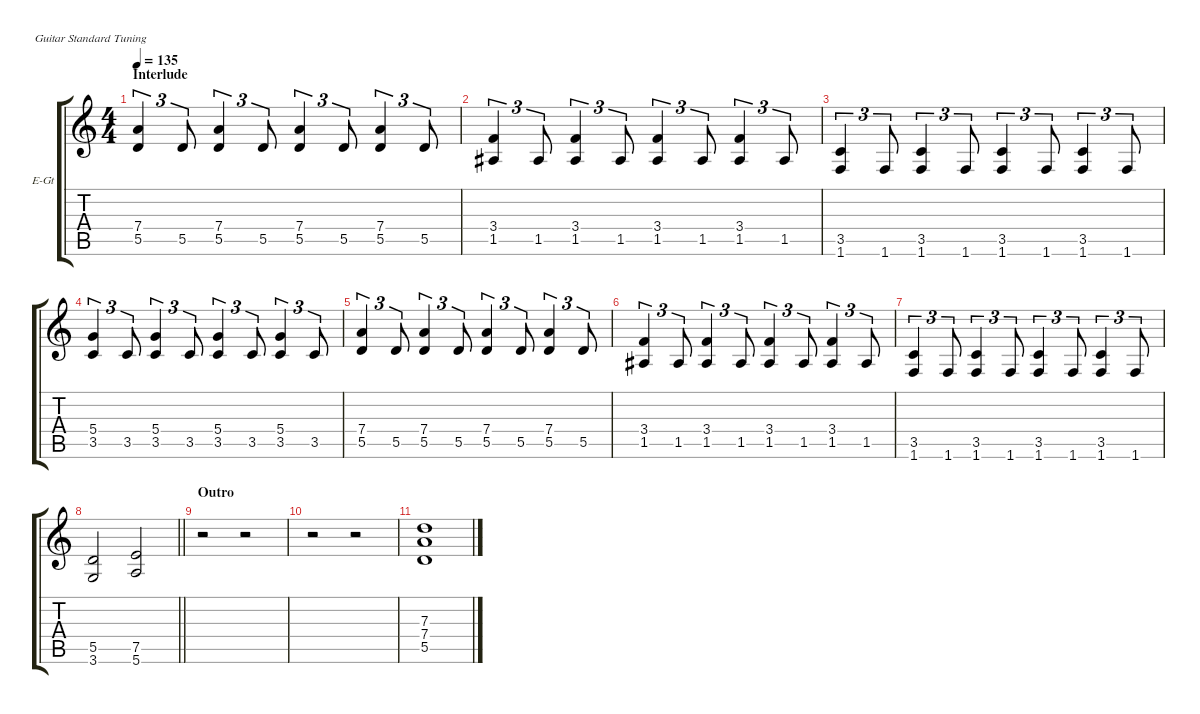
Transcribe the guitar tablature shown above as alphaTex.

\hideDynamics
\bracketExtendMode groupsimilarinstruments
\firstSystemTrackNameOrientation horizontal
\otherSystemsTrackNameOrientation horizontal
\track ("Rhythm" "E-Gt") {solo instrument distortionguitar}
\staff {score tabs}
\tuning (E4 B3 G3 D3 A2 E2)
\ts (4 4)
\section ("" "Interlude")
\tempo 135
\clef g2
\ks c
(7.4 5.5).4{tu (3 2) dy f} 5.5.8{tu (3 2)} (7.4 5.5).4{tu (3 2)} 5.5.8{tu (3 2)} (7.4 5.5).4{tu (3 2)} 5.5.8{tu (3 2)} (7.4 5.5).4{tu (3 2)} 5.5.8{tu (3 2)} |
(3.4 1.5).4{tu (3 2)} 1.5.8{tu (3 2)} (3.4 1.5).4{tu (3 2)} 1.5.8{tu (3 2)} (3.4 1.5).4{tu (3 2)} 1.5.8{tu (3 2)} (3.4 1.5).4{tu (3 2)} 1.5.8{tu (3 2)} |
(3.5 1.6).4{tu (3 2)} 1.6.8{tu (3 2)} (3.5 1.6).4{tu (3 2)} 1.6.8{tu (3 2)} (3.5 1.6).4{tu (3 2)} 1.6.8{tu (3 2)} (3.5 1.6).4{tu (3 2)} 1.6.8{tu (3 2)} |
(5.4 3.5).4{tu (3 2)} 3.5.8{tu (3 2)} (5.4 3.5).4{tu (3 2)} 3.5.8{tu (3 2)} (5.4 3.5).4{tu (3 2)} 3.5.8{tu (3 2)} (5.4 3.5).4{tu (3 2)} 3.5.8{tu (3 2)} |
(7.4 5.5).4{tu (3 2)} 5.5.8{tu (3 2)} (7.4 5.5).4{tu (3 2)} 5.5.8{tu (3 2)} (7.4 5.5).4{tu (3 2)} 5.5.8{tu (3 2)} (7.4 5.5).4{tu (3 2)} 5.5.8{tu (3 2)} |
(3.4 1.5).4{tu (3 2)} 1.5.8{tu (3 2)} (3.4 1.5).4{tu (3 2)} 1.5.8{tu (3 2)} (3.4 1.5).4{tu (3 2)} 1.5.8{tu (3 2)} (3.4 1.5).4{tu (3 2)} 1.5.8{tu (3 2)} |
(3.5 1.6).4{tu (3 2)} 1.6.8{tu (3 2)} (3.5 1.6).4{tu (3 2)} 1.6.8{tu (3 2)} (3.5 1.6).4{tu (3 2)} 1.6.8{tu (3 2)} (3.5 1.6).4{tu (3 2)} 1.6.8{tu (3 2)} |
\barLineRight lightlight
(5.5 3.6).2 (7.5 5.6).2 |
\section ("" "Outro")
r.2 r.2 |
r.2 r.2 |
(7.3 7.4 5.5).1
